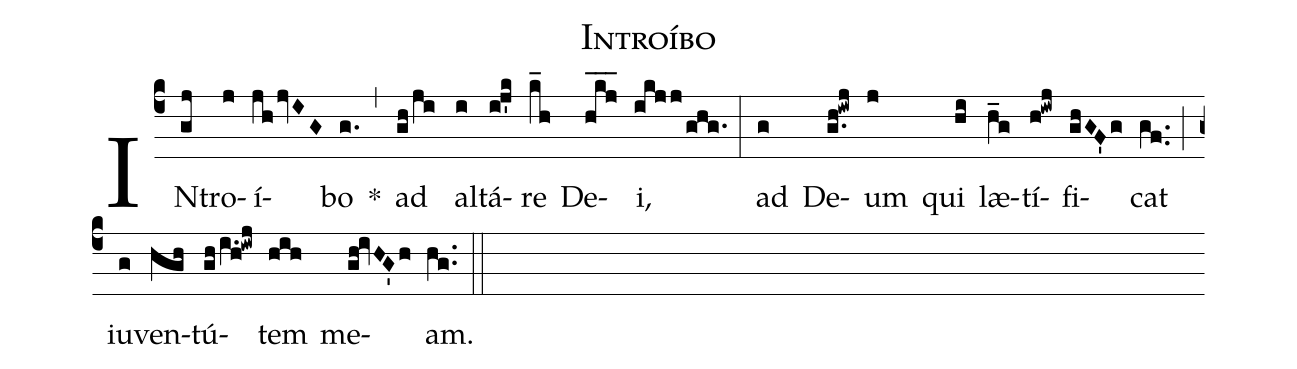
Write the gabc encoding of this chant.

name:Introíbo;
%%
(c4) IN(gj)tro(j)í(jhjvIG)bo(g.) *(,)
ad(gh/ji) al(i)tá(i!j'k)re(k_h) De(hkj___)i,(ikjj/ghg.) (:)
ad(g) De(g.h!iwj)um(j) qui(hi) læ(h_g)tí(h!iwj)fi(ghGF'g)cat(gf..) (;)
iu(g)ven(hgh)tú(gh/i.h!iwj)tem(hih) me(gh!ivHG'h)am.(hg..) (::)
